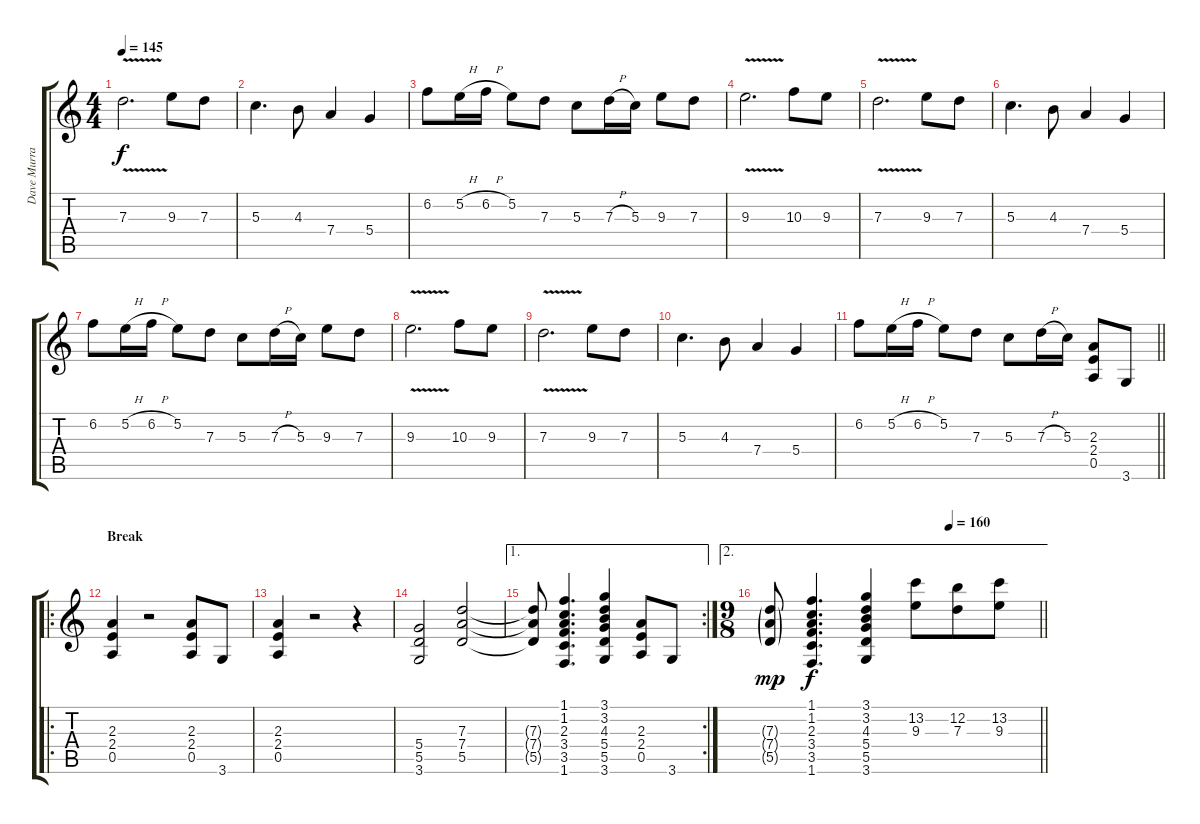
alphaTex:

\track ("Dave Murray" "Dave Murra") {instrument distortionguitar}
\staff {score tabs}
\tuning (E4 B3 G3 D3 A2 E2) {hide}
\ts (4 4)
\tempo 145
\clef g2
\ks c
7.3{v}.2{d dy f} 9.3.8 7.3.8 |
5.3.4{d} 4.3.8 7.4.4 5.4.4 |
6.2.8 5.2{h}.16 6.2{h}.16 5.2.8 7.3.8 5.3.8 7.3{h}.16 5.3.16 9.3.8 7.3.8 |
9.3{v}.2{d} 10.3.8 9.3.8 |
7.3{v}.2{d} 9.3.8 7.3.8 |
5.3.4{d} 4.3.8 7.4.4 5.4.4 |
6.2.8 5.2{h}.16 6.2{h}.16 5.2.8 7.3.8 5.3.8 7.3{h}.16 5.3.16 9.3.8 7.3.8 |
9.3{v}.2{d} 10.3.8 9.3.8 |
7.3{v}.2{d} 9.3.8 7.3.8 |
5.3.4{d} 4.3.8 7.4.4 5.4.4 |
\barLineRight lightlight
6.2.8 5.2{h}.16 6.2{h}.16 5.2.8 7.3.8 5.3.8 7.3{h}.16 5.3.16 (2.3 2.4 0.5).8 3.6.8 |
\ro
\section ("" "Break")
(2.3 2.4 0.5).4 r.2 (2.3 2.4 0.5).8 3.6.8 |
(2.3 2.4 0.5).4 r.2 r.4 |
(5.4 5.5 3.6).2 (7.3 7.4 5.5).2 |
\ae 1
\rc 2
(7.3{t} 7.4{t} 5.5{t}).8 (1.1 1.2 2.3 3.4 3.5 1.6).4{d} (3.1 3.2 4.3 5.4 5.5 3.6).4 (2.3 2.4 0.5).8 3.6.8 |
\ae 2
\ts (9 8)
\tempo (160 0.6666666666666666)
\barLineRight lightlight
(7.3{g} 7.4{g} 5.5{g}).8{dy mp} (1.1 1.2 2.3 3.4 3.5 1.6).4{d dy f} (3.1 3.2 4.3 5.4 5.5 3.6).4 (13.2 9.3).8 (12.2 7.3).8 (13.2 9.3).8
